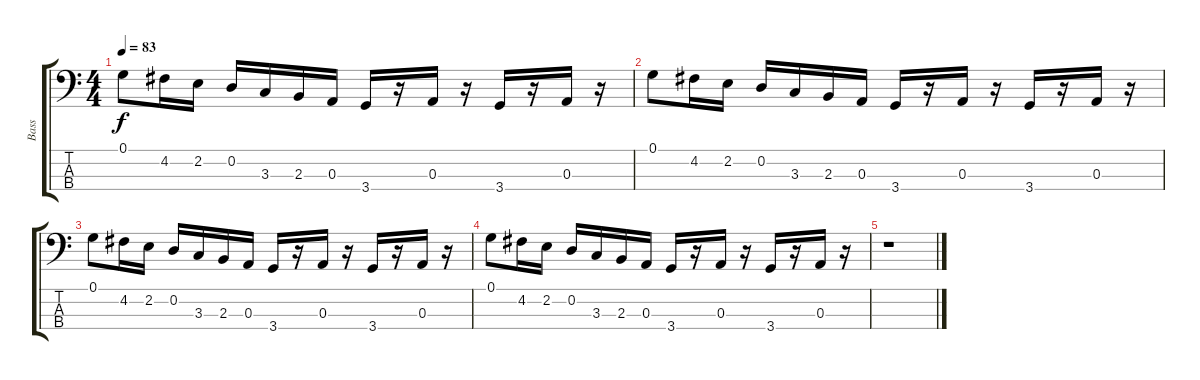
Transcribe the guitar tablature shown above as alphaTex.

\track ("Bass" "Bass") {instrument electricbassfinger}
\staff {score tabs}
\tuning (G2 D2 A1 E1) {hide}
\ts (4 4)
\tempo 83
\clef f4
\ks c
0.1.8{dy f} 4.2.16 2.2.16 0.2.16 3.3.16 2.3.16 0.3.16 3.4.16 r.16 0.3.16 r.16 3.4.16 r.16 0.3.16 r.16 |
0.1.8 4.2.16 2.2.16 0.2.16 3.3.16 2.3.16 0.3.16 3.4.16 r.16 0.3.16 r.16 3.4.16 r.16 0.3.16 r.16 |
0.1.8 4.2.16 2.2.16 0.2.16 3.3.16 2.3.16 0.3.16 3.4.16 r.16 0.3.16 r.16 3.4.16 r.16 0.3.16 r.16 |
0.1.8 4.2.16 2.2.16 0.2.16 3.3.16 2.3.16 0.3.16 3.4.16 r.16 0.3.16 r.16 3.4.16 r.16 0.3.16 r.16 |
r.1
